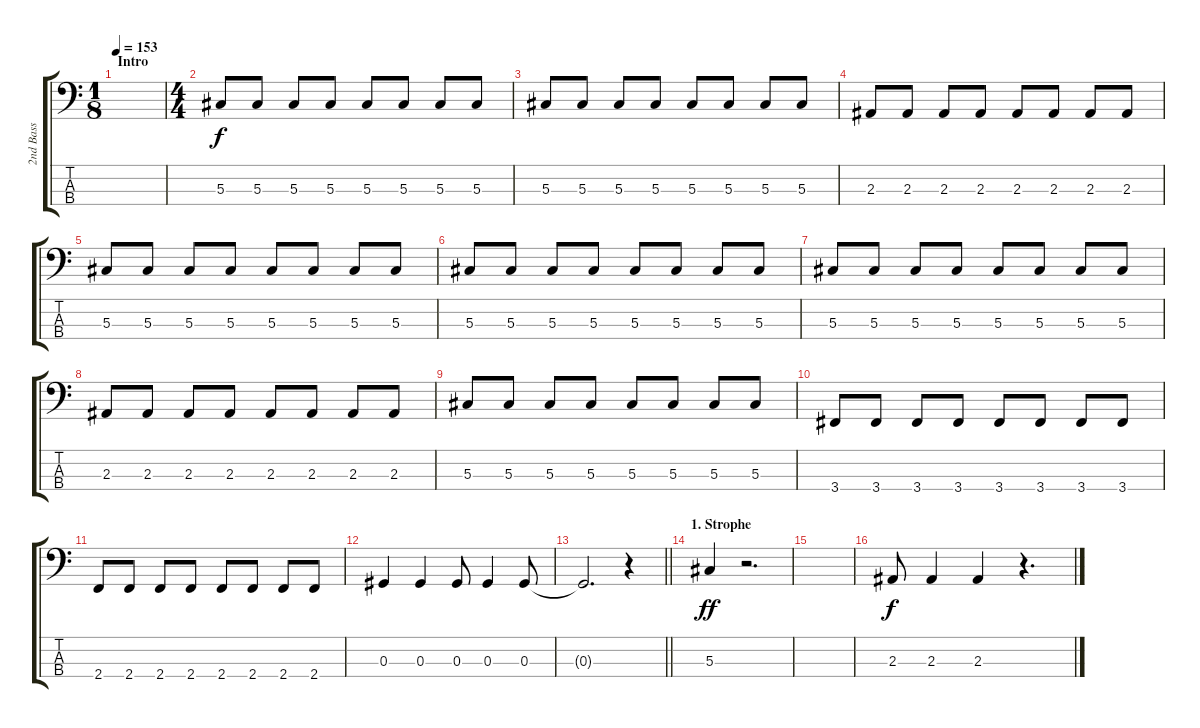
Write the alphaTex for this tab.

\track ("2nd Bass" "2nd Bass") {instrument electricbasspick}
\staff {score tabs}
\tuning (Gb2 Db2 Ab1 Eb1) {hide}
\ts (1 8)
\section ("" "Intro")
\tempo 153
\clef f4
\ks c
|
\ts (4 4)
5.3.8 5.3.8 5.3.8 5.3.8 5.3.8 5.3.8 5.3.8 5.3.8 |
5.3.8 5.3.8 5.3.8 5.3.8 5.3.8 5.3.8 5.3.8 5.3.8 |
2.3.8 2.3.8 2.3.8 2.3.8 2.3.8 2.3.8 2.3.8 2.3.8 |
5.3.8 5.3.8 5.3.8 5.3.8 5.3.8 5.3.8 5.3.8 5.3.8 |
5.3.8 5.3.8 5.3.8 5.3.8 5.3.8 5.3.8 5.3.8 5.3.8 |
5.3.8 5.3.8 5.3.8 5.3.8 5.3.8 5.3.8 5.3.8 5.3.8 |
2.3.8 2.3.8 2.3.8 2.3.8 2.3.8 2.3.8 2.3.8 2.3.8 |
5.3.8 5.3.8 5.3.8 5.3.8 5.3.8 5.3.8 5.3.8 5.3.8 |
3.4.8 3.4.8 3.4.8 3.4.8 3.4.8 3.4.8 3.4.8 3.4.8 |
2.4.8 2.4.8 2.4.8 2.4.8 2.4.8 2.4.8 2.4.8 2.4.8 |
0.3.4 0.3.4 0.3.8 0.3.4 0.3.8 |
\barLineRight lightlight
0.3{t}.2{d volume 7} r.4 |
\section ("" "1. Strophe")
5.3.4{dy ff volume 11} r.2{d} |
|
2.3.8{dy f} 2.3.4 2.3.4 r.4{d}
